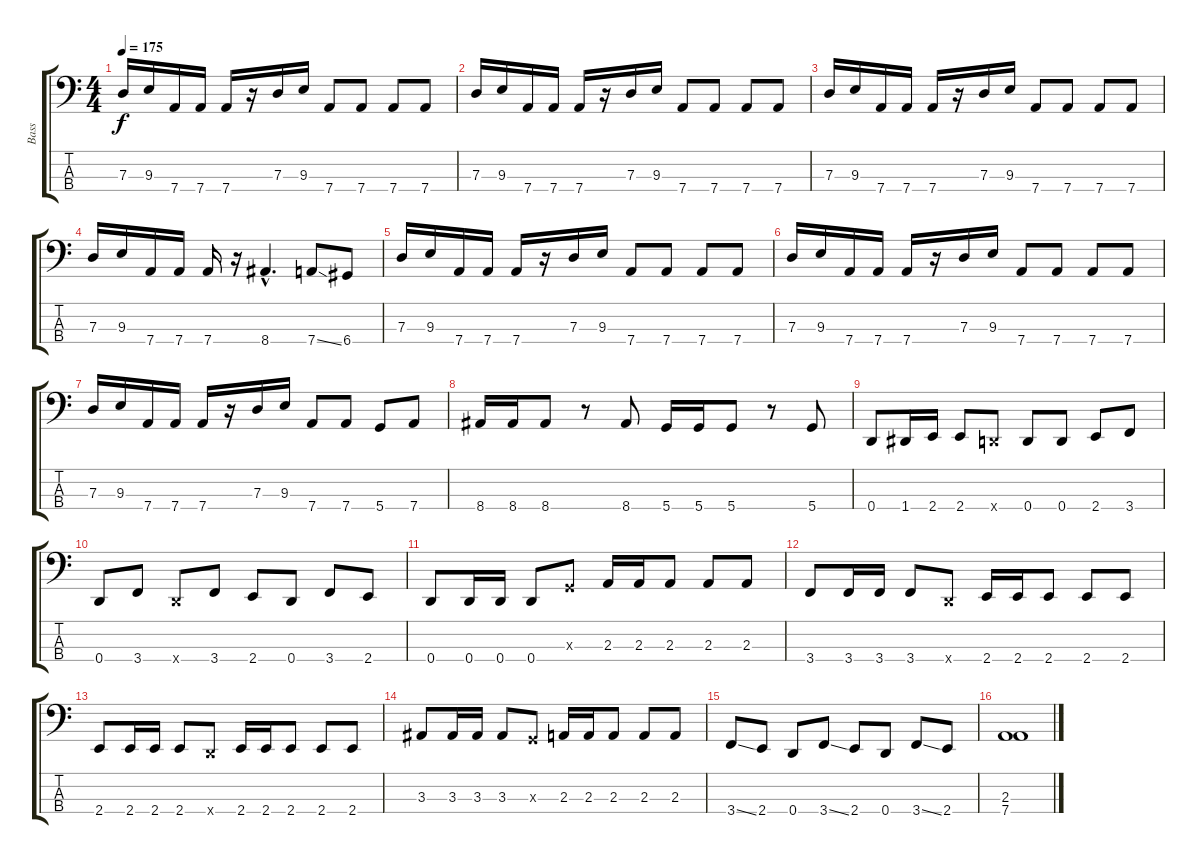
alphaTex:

\track ("Bass" "Bass") {instrument slapbass1}
\staff {score tabs}
\tuning (F2 C2 G1 D1) {hide}
\ts (4 4)
\tempo 175
\clef f4
\ks c
7.3.16{dy f} 9.3.16 7.4.16 7.4.16 7.4.16 r.16 7.3.16 9.3.16 7.4.8 7.4.8 7.4.8 7.4.8 |
7.3.16 9.3.16 7.4.16 7.4.16 7.4.16 r.16 7.3.16 9.3.16 7.4.8 7.4.8 7.4.8 7.4.8 |
7.3.16 9.3.16 7.4.16 7.4.16 7.4.16 r.16 7.3.16 9.3.16 7.4.8 7.4.8 7.4.8 7.4.8 |
7.3.16 9.3.16 7.4.16 7.4.16 7.4.16 r.16 8.4{hac}.4{d} 7.4{ss}.8 6.4.8 |
7.3.16 9.3.16 7.4.16 7.4.16 7.4.16 r.16 7.3.16 9.3.16 7.4.8 7.4.8 7.4.8 7.4.8 |
7.3.16 9.3.16 7.4.16 7.4.16 7.4.16 r.16 7.3.16 9.3.16 7.4.8 7.4.8 7.4.8 7.4.8 |
7.3.16 9.3.16 7.4.16 7.4.16 7.4.16 r.16 7.3.16 9.3.16 7.4.8 7.4.8 5.4.8 7.4.8 |
8.4.16 8.4.16 8.4.8 r.8 8.4.8 5.4.16 5.4.16 5.4.8 r.8 5.4.8 |
0.4.8 1.4.16 2.4.16 2.4.8 0.4{x}.8 0.4.8 0.4.8 2.4.8 3.4.8 |
0.4.8 3.4.8 0.4{x}.8 3.4.8 2.4.8 0.4.8 3.4.8 2.4.8 |
0.4.8 0.4.16 0.4.16 0.4.8 0.3{x}.8 2.3.16 2.3.16 2.3.8 2.3.8 2.3.8 |
3.4.8 3.4.16 3.4.16 3.4.8 0.4{x}.8 2.4.16 2.4.16 2.4.8 2.4.8 2.4.8 |
2.4.8 2.4.16 2.4.16 2.4.8 0.4{x}.8 2.4.16 2.4.16 2.4.8 2.4.8 2.4.8 |
3.3.8 3.3.16 3.3.16 3.3.8 0.3{x}.8 2.3.16 2.3.16 2.3.8 2.3.8 2.3.8 |
3.4{ss}.8 2.4.8 0.4.8 3.4{ss}.8 2.4.8 0.4.8 3.4{ss}.8 2.4.8 |
(2.3 7.4).1
